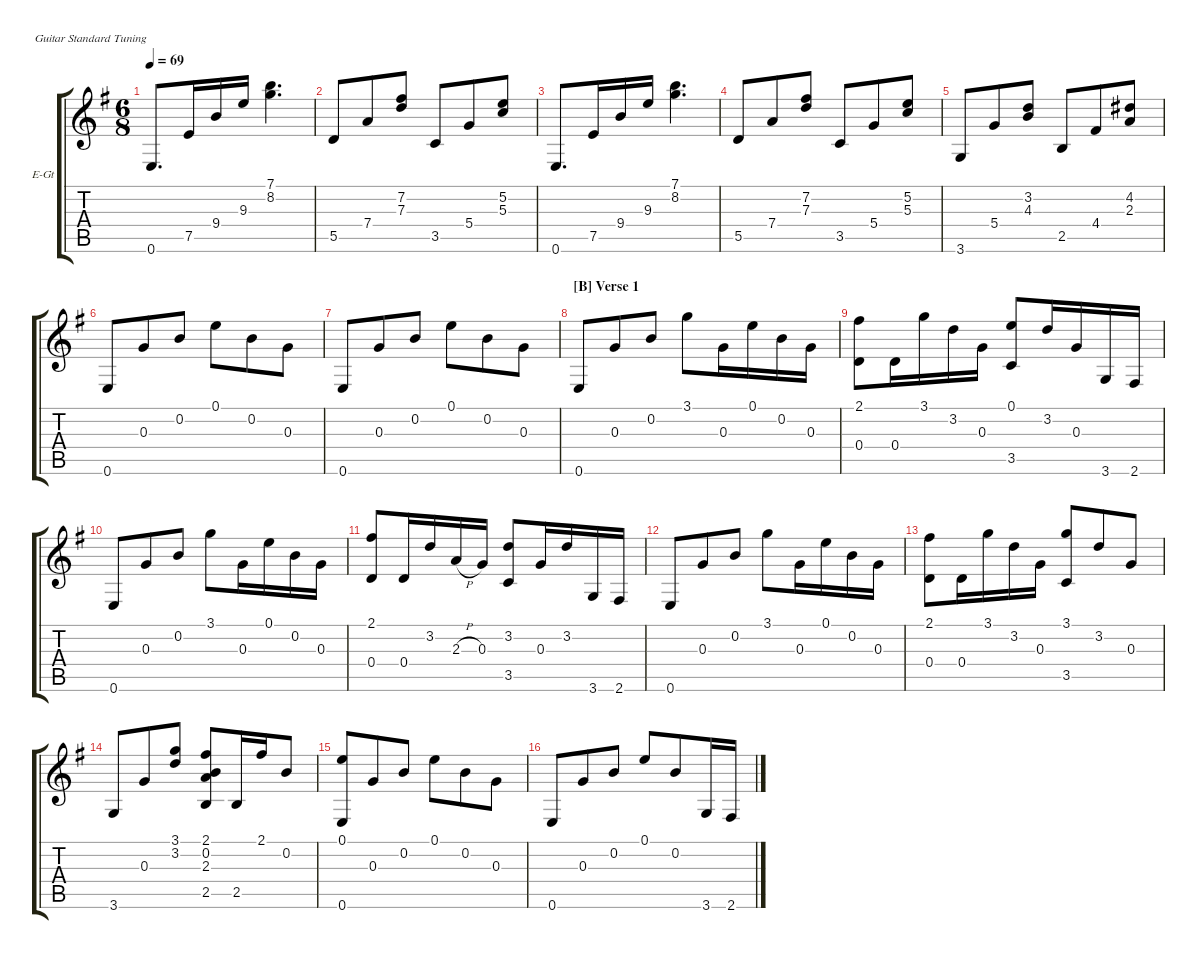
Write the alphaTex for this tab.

\hideDynamics
\bracketExtendMode groupsimilarinstruments
\firstSystemTrackNameOrientation horizontal
\otherSystemsTrackNameOrientation horizontal
\track ("Electric Guitar 1" "E-Gt") {multiBarRest instrument electricguitarjazz}
\staff {score tabs}
\tuning (E4 B3 G3 D3 A2 E2)
\ts (6 8)
\tempo 69
\clef g2
\ks g
0.6.8{d dy f} 7.5.16 9.4.16 9.3.16 (7.1 8.2).4{d} |
5.5.8 7.4.8 (7.2 7.3).8 3.5.8 5.4.8 (5.2 5.3).8 |
0.6.8{d} 7.5.16 9.4.16 9.3.16 (7.1 8.2).4{d} |
5.5.8 7.4.8 (7.2 7.3).8 3.5.8 5.4.8 (5.2 5.3).8 |
3.6.8 5.4.8 (3.2 4.3).8 2.5.8 4.4.8 (4.2 2.3).8 |
0.6.8 0.3.8 0.2.8 0.1.8 0.2.8 0.3.8 |
0.6.8 0.3.8 0.2.8 0.1.8 0.2.8 0.3.8 |
\section ("B" "Verse 1")
0.6.8 0.3.8 0.2.8 3.1.8 0.3.16 0.1.16 0.2.16 0.3.16 |
(2.1 0.4).8 0.4.16 3.1.16 3.2.16 0.3.16 (0.1 3.5).8 3.2.16 0.3.16 3.6.16 2.6.16 |
0.6.8 0.3.8 0.2.8 3.1.8 0.3.16 0.1.16 0.2.16 0.3.16 |
(2.1 0.4).8 0.4.16 3.2.16 2.3{h}.16 0.3.16 (3.2 3.5).8 0.3.16 3.2.16 3.6.16 2.6.16 |
0.6.8 0.3.8 0.2.8 3.1.8 0.3.16 0.1.16 0.2.16 0.3.16 |
(2.1 0.4).8 0.4.16 3.1.16 3.2.16 0.3.16 (3.1 3.5).8 3.2.8 0.3.8 |
3.6.8 0.3.8 (3.1 3.2).8 (2.1 0.2 2.3 2.5).8 2.5.16 2.1.16 0.2.8 |
(0.1 0.6).8 0.3.8 0.2.8 0.1.8 0.2.8 0.3.8 |
0.6.8 0.3.8 0.2.8 0.1.8 0.2.8 3.6.16 2.6.16
